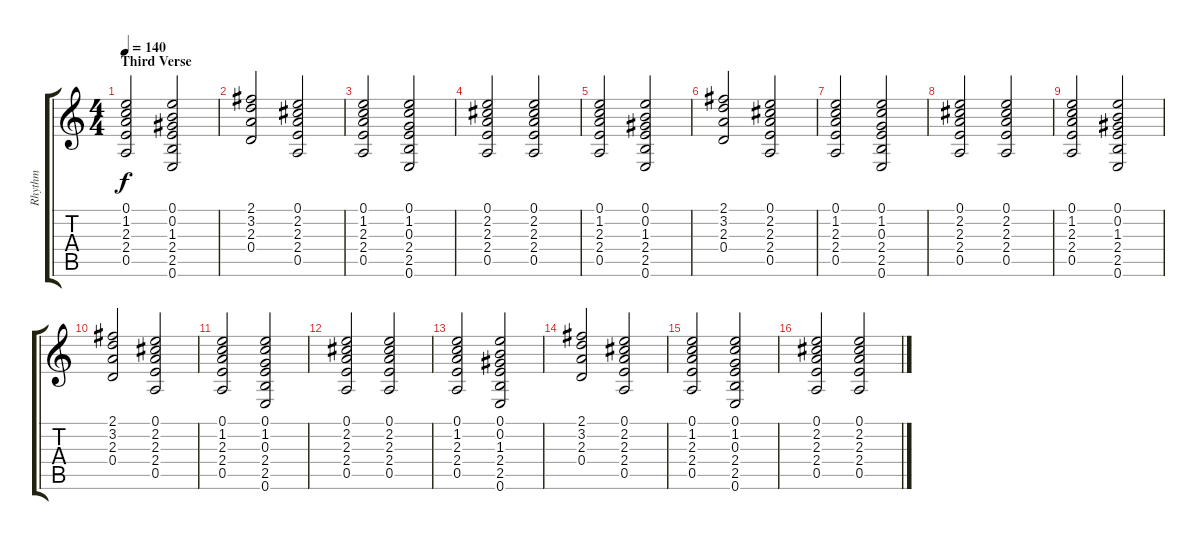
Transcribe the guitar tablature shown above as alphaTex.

\track ("Rhythm" "Rhythm") {instrument acousticguitarnylon}
\staff {score tabs}
\tuning (E4 B3 G3 D3 A2 E2) {hide}
\ts (4 4)
\section ("" "Third Verse")
\tempo 140
\clef g2
\ks c
(0.1 1.2 2.3 2.4 0.5).2{dy f} (0.1 0.2 1.3 2.4 2.5 0.6).2 |
(2.1 3.2 2.3 0.4).2 (0.1 2.2 2.3 2.4 0.5).2 |
(0.1 1.2 2.3 2.4 0.5).2 (0.1 1.2 0.3 2.4 2.5 0.6).2 |
(0.1 2.2 2.3 2.4 0.5).2 (0.1 2.2 2.3 2.4 0.5).2 |
(0.1 1.2 2.3 2.4 0.5).2 (0.1 0.2 1.3 2.4 2.5 0.6).2 |
(2.1 3.2 2.3 0.4).2 (0.1 2.2 2.3 2.4 0.5).2 |
(0.1 1.2 2.3 2.4 0.5).2 (0.1 1.2 0.3 2.4 2.5 0.6).2 |
(0.1 2.2 2.3 2.4 0.5).2 (0.1 2.2 2.3 2.4 0.5).2 |
(0.1 1.2 2.3 2.4 0.5).2 (0.1 0.2 1.3 2.4 2.5 0.6).2 |
(2.1 3.2 2.3 0.4).2 (0.1 2.2 2.3 2.4 0.5).2 |
(0.1 1.2 2.3 2.4 0.5).2 (0.1 1.2 0.3 2.4 2.5 0.6).2 |
(0.1 2.2 2.3 2.4 0.5).2 (0.1 2.2 2.3 2.4 0.5).2 |
(0.1 1.2 2.3 2.4 0.5).2 (0.1 0.2 1.3 2.4 2.5 0.6).2 |
(2.1 3.2 2.3 0.4).2 (0.1 2.2 2.3 2.4 0.5).2 |
(0.1 1.2 2.3 2.4 0.5).2 (0.1 1.2 0.3 2.4 2.5 0.6).2 |
(0.1 2.2 2.3 2.4 0.5).2 (0.1 2.2 2.3 2.4 0.5).2
